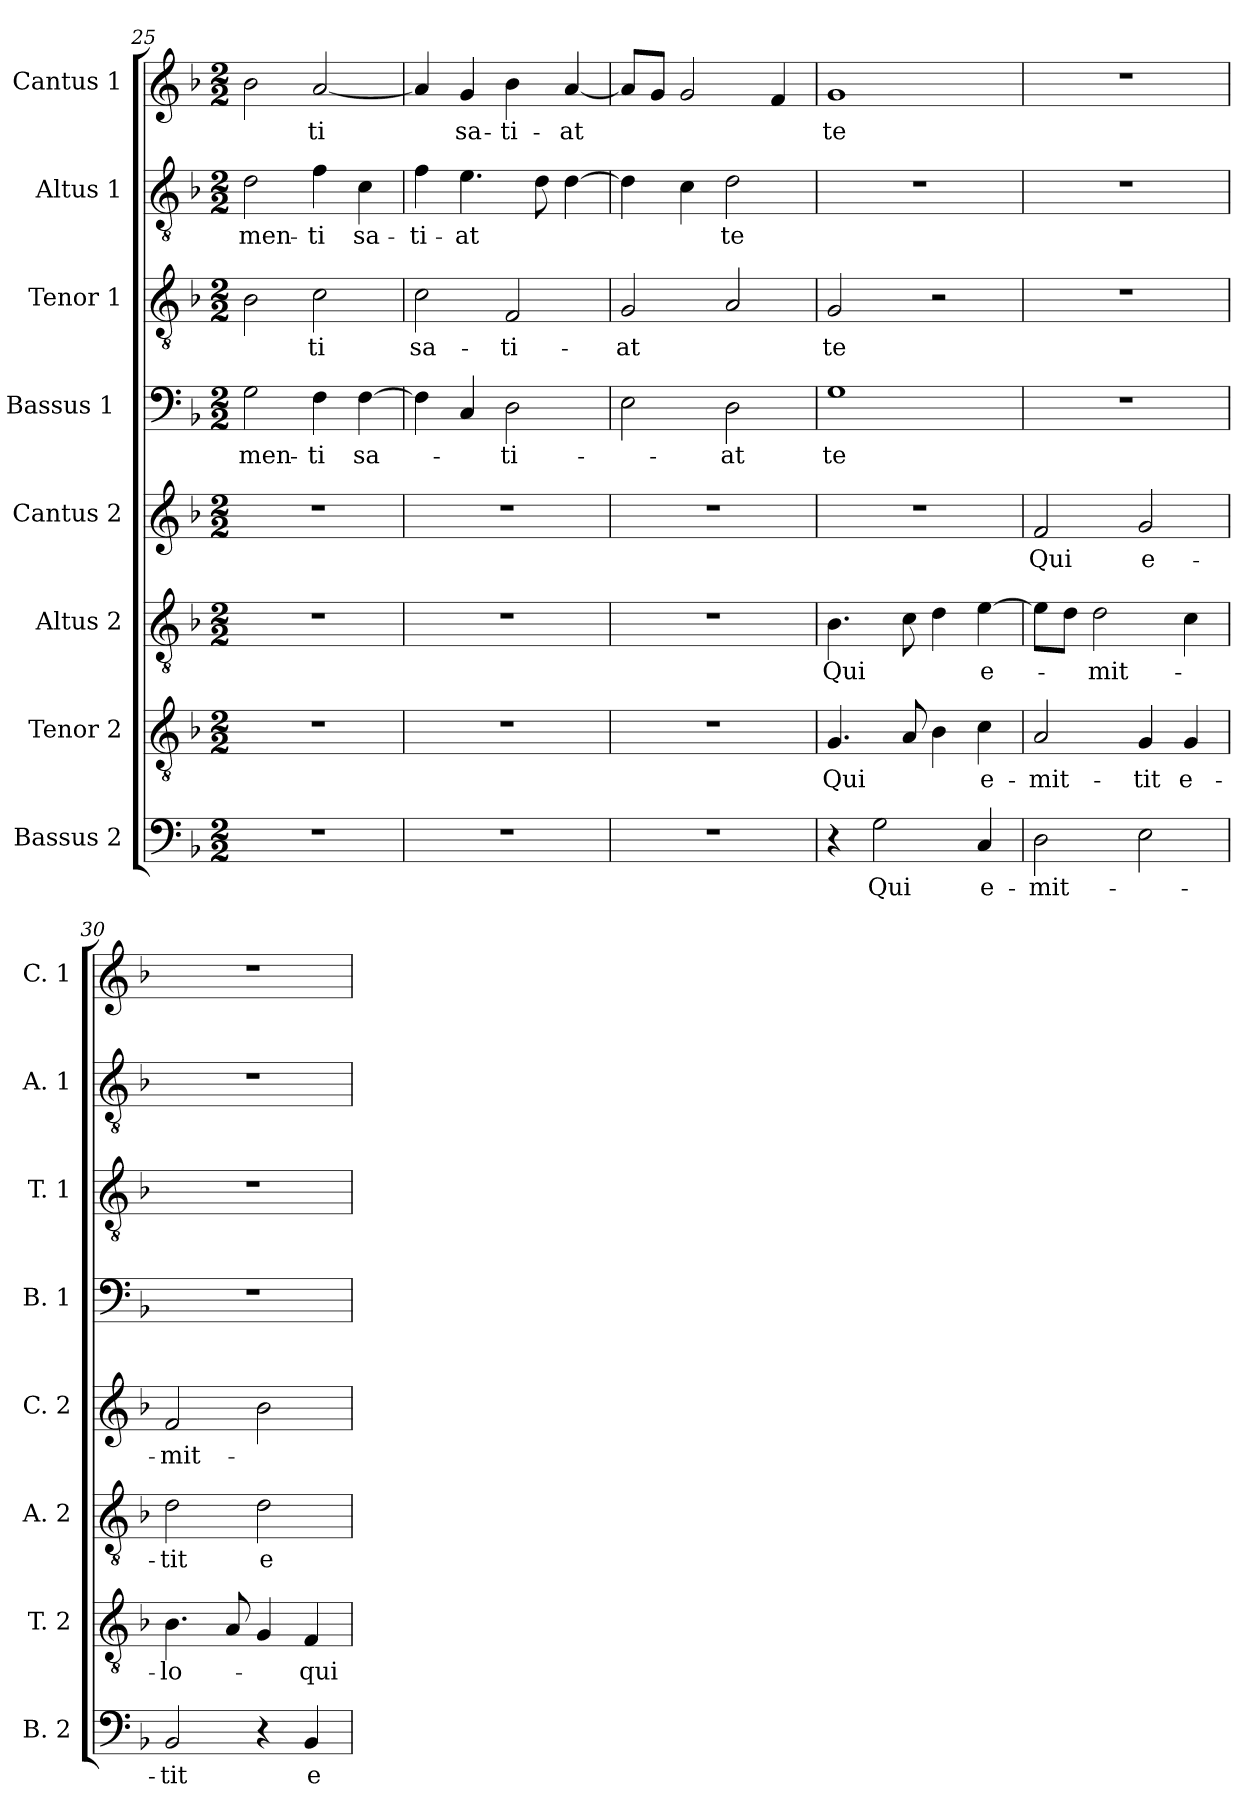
**kern	**text	**kern	**text	**kern	**text	**kern	**text	**kern	**text	**kern	**text	**kern	**text	**kern	**text
*part8	*part8	*part7	*part7	*part6	*part6	*part5	*part5	*part4	*part4	*part3	*part3	*part2	*part2	*part1	*part1
*staff8	*staff8	*staff7	*staff7	*staff6	*staff6	*staff5	*staff5	*staff4	*staff4	*staff3	*staff3	*staff2	*staff2	*staff1	*staff1
*I"Bassus 2	*	*I"Tenor 2	*	*I"Altus 2	*	*I"Cantus 2	*	*I"Bassus 1 	*	*I"Tenor 1	*	*I"Altus 1	*	*I"Cantus 1	*
*I'B. 2	*	*I'T. 2	*	*I'A. 2	*	*I'C. 2	*	*I'B. 1	*	*I'T. 1	*	*I'A. 1	*	*I'C. 1	*
*clefF4	*	*clefGv2	*	*clefGv2	*	*clefG2	*	*clefF4	*	*clefGv2	*	*clefGv2	*	*clefG2	*
*k[b-]	*	*k[b-]	*	*k[b-]	*	*k[b-]	*	*k[b-]	*	*k[b-]	*	*k[b-]	*	*k[b-]	*
*F:	*	*F:	*	*F:	*	*F:	*	*F:	*	*F:	*	*F:	*	*F:	*
*M2/2	*	*M2/2	*	*M2/2	*	*M2/2	*	*M2/2	*	*M2/2	*	*M2/2	*	*M2/2	*
=25	=25	=25	=25	=25	=25	=25	=25	=25	=25	=25	=25	=25	=25	=25	=25
1r	.	1r	.	1r	.	1r	.	2G\	men-	2B-\	.	2d\	men-	2b-\	.
.	.	.	.	.	.	.	.	4F\	ti	2c\	ti	4f\	ti	[2a/	ti
.	.	.	.	.	.	.	.	[4F\	sa-	.	.	4c\	sa-	.	.
=26	=26	=26	=26	=26	=26	=26	=26	=26	=26	=26	=26	=26	=26	=26	=26
1r	.	1r	.	1r	.	1r	.	4F\]	.	2c\	sa-	4f\	ti-	4a/]	.
.	.	.	.	.	.	.	.	4C/	.	.	.	4.e\	at	4g/	sa-
.	.	.	.	.	.	.	.	2D\	ti-	2F/	ti-	.	.	4b-\	ti-
.	.	.	.	.	.	.	.	.	.	.	.	8d\	.	.	.
.	.	.	.	.	.	.	.	.	.	.	.	[4d\	.	[4a/	at
=27	=27	=27	=27	=27	=27	=27	=27	=27	=27	=27	=27	=27	=27	=27	=27
1r	.	1r	.	1r	.	1r	.	2E\	.	2G/	at	4d\]	.	8a/L]	.
.	.	.	.	.	.	.	.	.	.	.	.	.	.	8g/J	.
.	.	.	.	.	.	.	.	.	.	.	.	4c\	.	2g/	.
.	.	.	.	.	.	.	.	2D\	at	2A/	.	2d\	te	.	.
.	.	.	.	.	.	.	.	.	.	.	.	.	.	4f/	.
=28	=28	=28	=28	=28	=28	=28	=28	=28	=28	=28	=28	=28	=28	=28	=28
4r	.	4.G/	Qui	4.B-\	Qui	1r	.	1G	te	2G/	te	1r	.	1g	te
2G\	Qui	.	.	.	.	.	.	.	.	.	.	.	.	.	.
.	.	8A/	.	8c\	.	.	.	.	.	.	.	.	.	.	.
.	.	4B-\	.	4d\	.	.	.	.	.	2r	.	.	.	.	.
4C/	e-	4c\	e-	[4e\	e-	.	.	.	.	.	.	.	.	.	.
=29	=29	=29	=29	=29	=29	=29	=29	=29	=29	=29	=29	=29	=29	=29	=29
2D\	mit-	2A/	mit-	8e\L]	.	2f/	Qui	1r	.	1r	.	1r	.	1r	.
.	.	.	.	8d\J	.	.	.	.	.	.	.	.	.	.	.
.	.	.	.	2d\	mit-	.	.	.	.	.	.	.	.	.	.
2E\	.	4G/	tit	.	.	2g/	e-	.	.	.	.	.	.	.	.
.	.	4G/	e­-	4c\	.	.	.	.	.	.	.	.	.	.	.
=30	=30	=30	=30	=30	=30	=30	=30	=30	=30	=30	=30	=30	=30	=30	=30
2BB-/	tit	4.B-\	lo-	2d\	tit	2f/	mit-	1r	.	1r	.	1r	.	1r	.
.	.	8A/	.	.	.	.	.	.	.	.	.	.	.	.	.
4r	.	4G/	.	2d\	e-	2b-\	.	.	.	.	.	.	.	.	.
4BB-/	e-	4F/	qui-	.	.	.	.	.	.	.	.	.	.	.	.
=	=	=	=	=	=	=	=	=	=	=	=	=	=	=	=
*-	*-	*-	*-	*-	*-	*-	*-	*-	*-	*-	*-	*-	*-	*-	*-
